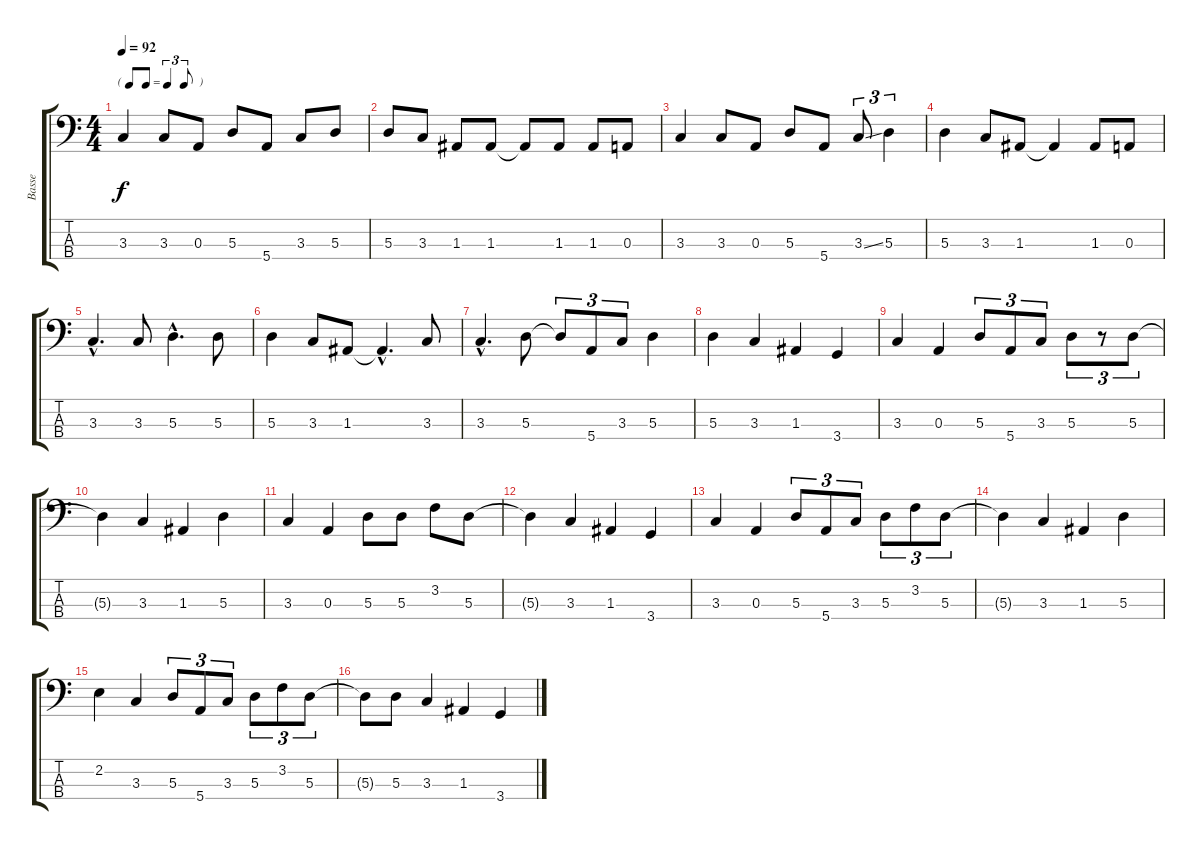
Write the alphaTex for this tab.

\track ("Basse" "Basse") {instrument acousticguitarnylon}
\staff {score tabs}
\tuning (G2 D2 A1 E1) {hide}
\ts (4 4)
\tf triplet8th
\tempo 92
\clef f4
\ks c
3.3.4{dy f} 3.3.8 0.3.8 5.3.8 5.4.8 3.3.8 5.3.8 |
5.3.8 3.3.8 1.3.8 1.3.8 1.3{t}.8 1.3.8 1.3.8 0.3.8 |
3.3.4 3.3.8 0.3.8 5.3.8 5.4.8 3.3{ss}.8{tu (3 2)} 5.3.4{tu (3 2)} |
5.3.4 3.3.8 1.3.8 1.3{t}.4 1.3.8 0.3.8 |
3.3{hac}.4{d} 3.3.8 5.3{hac}.4{d} 5.3.8 |
5.3.4 3.3.8 1.3.8 1.3{hac t}.4{d} 3.3.8 |
3.3{hac}.4{d} 5.3.8 5.3{t}.8{tu (3 2)} 5.4.8{tu (3 2)} 3.3.8{tu (3 2)} 5.3.4 |
5.3.4 3.3.4 1.3.4 3.4.4 |
3.3.4 0.3.4 5.3.8{tu (3 2)} 5.4.8{tu (3 2)} 3.3.8{tu (3 2)} 5.3.8{tu (3 2)} r.8{tu (3 2)} 5.3.8{tu (3 2)} |
5.3{t}.4 3.3.4 1.3.4 5.3.4 |
3.3.4 0.3.4 5.3.8 5.3.8 3.2.8 5.3.8 |
5.3{t}.4 3.3.4 1.3.4 3.4.4 |
3.3.4 0.3.4 5.3.8{tu (3 2)} 5.4.8{tu (3 2)} 3.3.8{tu (3 2)} 5.3.8{tu (3 2)} 3.2.8{tu (3 2)} 5.3.8{tu (3 2)} |
5.3{t}.4 3.3.4 1.3.4 5.3.4 |
2.2.4 3.3.4 5.3.8{tu (3 2)} 5.4.8{tu (3 2)} 3.3.8{tu (3 2)} 5.3.8{tu (3 2)} 3.2.8{tu (3 2)} 5.3.8{tu (3 2)} |
5.3{t}.8 5.3.8 3.3.4 1.3.4 3.4.4
